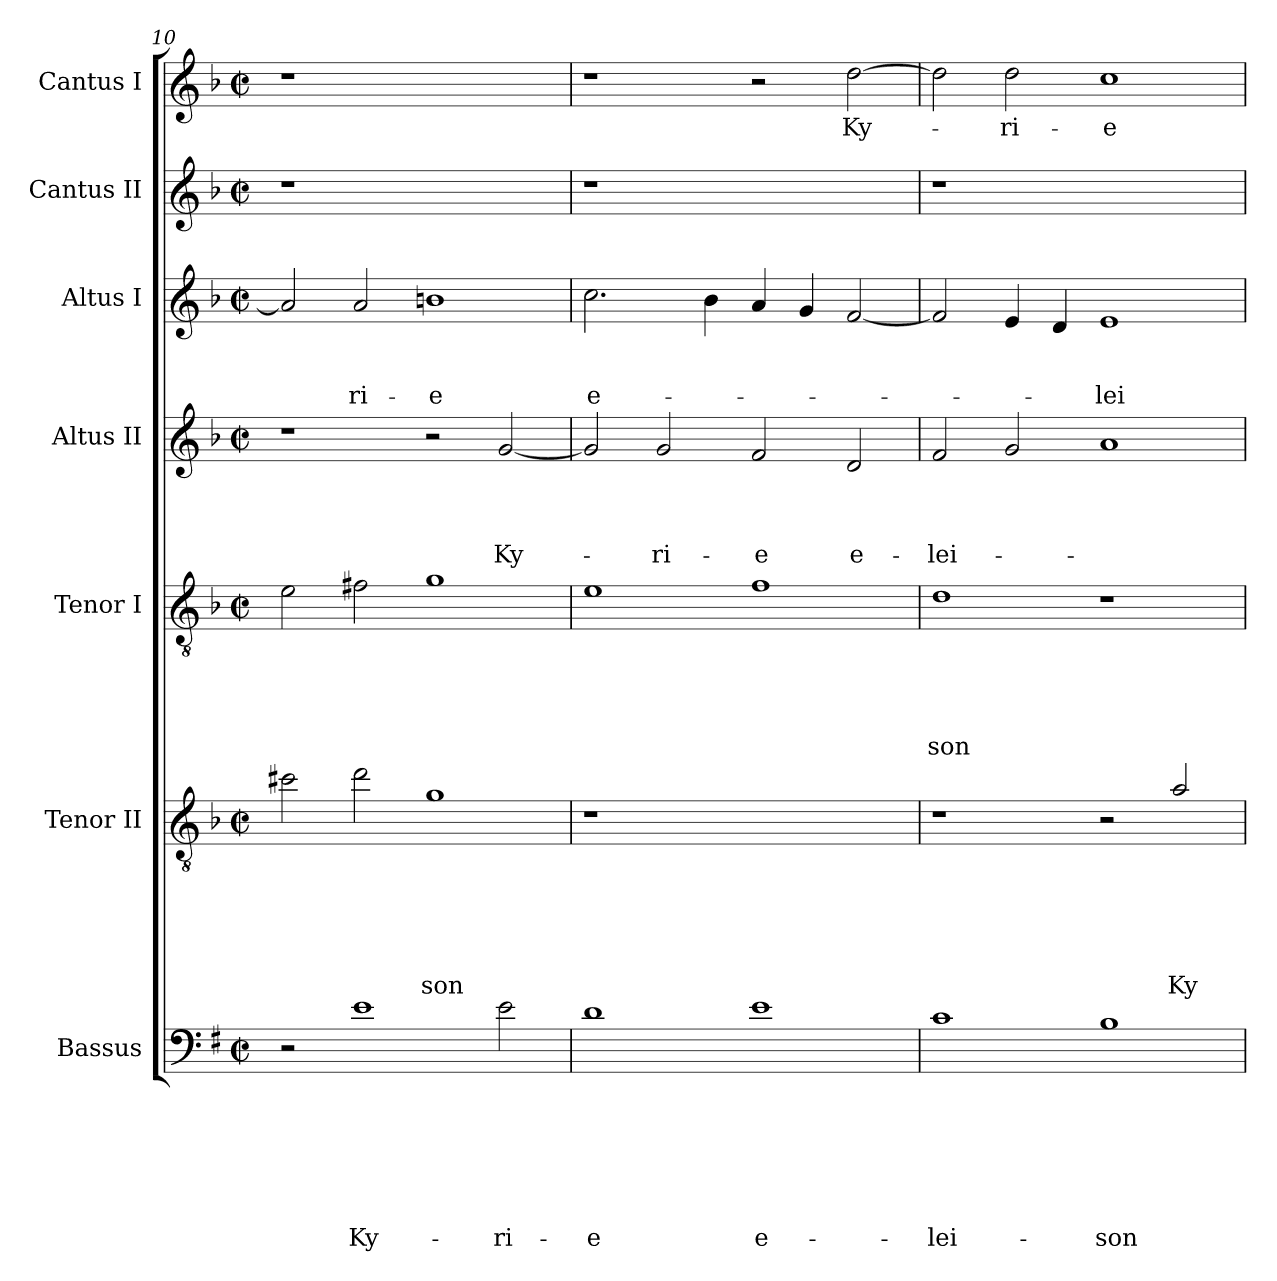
**kern	**text	**text	**text	**text	**text	**text	**text	**kern	**text	**text	**text	**text	**text	**text	**kern	**text	**text	**text	**text	**text	**kern	**text	**text	**text	**text	**kern	**text	**text	**text	**kern	**kern	**text
*part7	*part7	*part7	*part7	*part7	*part7	*part7	*part7	*part6	*part6	*part6	*part6	*part6	*part6	*part6	*part5	*part5	*part5	*part5	*part5	*part5	*part4	*part4	*part4	*part4	*part4	*part3	*part3	*part3	*part3	*part2	*part1	*part1
*staff7	*staff7	*staff7	*staff7	*staff7	*staff7	*staff7	*staff7	*staff6	*staff6	*staff6	*staff6	*staff6	*staff6	*staff6	*staff5	*staff5	*staff5	*staff5	*staff5	*staff5	*staff4	*staff4	*staff4	*staff4	*staff4	*staff3	*staff3	*staff3	*staff3	*staff2	*staff1	*staff1
*I"Bassus	*	*	*	*	*	*	*	*I"Tenor II	*	*	*	*	*	*	*I"Tenor I	*	*	*	*	*	*I"Altus II	*	*	*	*	*I"Altus I	*	*	*	*I"Cantus  II	*I"Cantus I	*
*I'B	*	*	*	*	*	*	*	*I'T2	*	*	*	*	*	*	*I'T1	*	*	*	*	*	*I'A2	*	*	*	*	*I'A1	*	*	*	*I'C2	*I'C1	*
*clefF4	*	*	*	*	*	*	*	*clefGv2	*	*	*	*	*	*	*clefGv2	*	*	*	*	*	*clefG2	*	*	*	*	*clefG2	*	*	*	*clefG2	*clefG2	*
*ITrd1c2	*	*	*	*	*	*	*	*ITrd8c14	*	*	*	*	*	*	*	*	*	*	*	*	*	*	*	*	*	*	*	*	*	*	*	*
*k[b-]	*	*	*	*	*	*	*	*k[b-]	*	*	*	*	*	*	*k[b-]	*	*	*	*	*	*k[b-]	*	*	*	*	*k[b-]	*	*	*	*k[b-]	*k[b-]	*
*d:	*	*	*	*	*	*	*	*d:	*	*	*	*	*	*	*d:	*	*	*	*	*	*d:	*	*	*	*	*d:	*	*	*	*d:	*d:	*
*M2/2	*	*	*	*	*	*	*	*M2/2	*	*	*	*	*	*	*M2/2	*	*	*	*	*	*M2/2	*	*	*	*	*M2/2	*	*	*	*M2/2	*M2/2	*
*met(c|)	*	*	*	*	*	*	*	*met(c|)	*	*	*	*	*	*	*met(c|)	*	*	*	*	*	*met(c|)	*	*	*	*	*met(c|)	*	*	*	*met(c|)	*met(c|)	*
=10	=10	=10	=10	=10	=10	=10	=10	=10	=10	=10	=10	=10	=10	=10	=10	=10	=10	=10	=10	=10	=10	=10	=10	=10	=10	=10	=10	=10	=10	=10	=10	=10
2r	.	.	.	.	.	.	.	2c#X\	.	.	.	.	.	.	2e\	.	.	.	.	.	1r	.	.	.	.	2a/]	.	.	.	1r	1r	.
!	!	!	!	!	!	!	!LO:LY:b	!	!	!	!	!	!	!	!	!	!	!	!	!	!	!	!	!	!	!	!	!	!LO:LY:b	!	!	!
1d	.	.	.	.	.	.	Ky-	2d\	.	.	.	.	.	.	2f#X\	.	.	.	.	.	.	.	.	.	.	2a/	.	.	-ri-	.	.	.
!	!	!	!	!	!	!	!	!	!	!	!	!	!	!LO:LY:b	!	!	!	!	!	!	!	!	!	!	!	!	!	!	!LO:LY:b	!	!	!
.	.	.	.	.	.	.	.	1G	.	.	.	.	.	-son	1g	.	.	.	.	.	2r	.	.	.	.	1bn	.	.	-e	1ryy	1ryy	.
!	!	!	!	!	!	!	!LO:LY:b	!	!	!	!	!	!	!	!	!	!	!	!	!	!	!	!	!	!LO:LY:b	!	!	!	!	!	!	!
2d\	.	.	.	.	.	.	-ri-	.	.	.	.	.	.	.	.	.	.	.	.	.	[2g/	.	.	.	Ky-	.	.	.	.	.	.	.
=11	=11	=11	=11	=11	=11	=11	=11	=11	=11	=11	=11	=11	=11	=11	=11	=11	=11	=11	=11	=11	=11	=11	=11	=11	=11	=11	=11	=11	=11	=11	=11	=11
!	!	!	!	!	!	!	!LO:LY:b	!	!	!	!	!	!	!	!	!	!	!	!	!	!	!	!	!	!	!	!	!	!LO:LY:b	!	!	!
1c	.	.	.	.	.	.	-e	1r	.	.	.	.	.	.	1e	.	.	.	.	.	2g/]	.	.	.	.	2.cc\	.	.	e-	1r	1r	.
!	!	!	!	!	!	!	!	!	!	!	!	!	!	!	!	!	!	!	!	!	!	!	!	!	!LO:LY:b	!	!	!	!	!	!	!
.	.	.	.	.	.	.	.	.	.	.	.	.	.	.	.	.	.	.	.	.	2g/	.	.	.	-ri-	.	.	.	.	.	.	.
.	.	.	.	.	.	.	.	.	.	.	.	.	.	.	.	.	.	.	.	.	.	.	.	.	.	4b-\	.	.	.	.	.	.
!	!	!	!	!	!	!	!LO:LY:b	!	!	!	!	!	!	!	!	!	!	!	!	!	!	!	!	!	!LO:LY:b	!	!	!	!	!	!	!
1d	.	.	.	.	.	.	e-	1ryy	.	.	.	.	.	.	1f	.	.	.	.	.	2f/	.	.	.	-e	4a/	.	.	.	1ryy	2r	.
.	.	.	.	.	.	.	.	.	.	.	.	.	.	.	.	.	.	.	.	.	.	.	.	.	.	4g/	.	.	.	.	.	.
!	!	!	!	!	!	!	!	!	!	!	!	!	!	!	!	!	!	!	!	!	!	!	!	!	!LO:LY:b	!	!	!	!	!	!	!LO:LY:b
.	.	.	.	.	.	.	.	.	.	.	.	.	.	.	.	.	.	.	.	.	2d/	.	.	.	e-	[2f/	.	.	.	.	[2dd\	Ky-
=12	=12	=12	=12	=12	=12	=12	=12	=12	=12	=12	=12	=12	=12	=12	=12	=12	=12	=12	=12	=12	=12	=12	=12	=12	=12	=12	=12	=12	=12	=12	=12	=12
!	!	!	!	!	!	!	!LO:LY:b	!	!	!	!	!	!	!	!	!	!	!	!	!LO:LY:b	!	!	!	!	!LO:LY:b	!	!	!	!	!	!	!
1B-	.	.	.	.	.	.	-lei-	1r	.	.	.	.	.	.	1d	.	.	.	.	-son	2f/	.	.	.	-lei-	2f/]	.	.	.	1r	2dd\]	.
!	!	!	!	!	!	!	!	!	!	!	!	!	!	!	!	!	!	!	!	!	!	!	!	!	!	!	!	!	!	!	!	!LO:LY:b
.	.	.	.	.	.	.	.	.	.	.	.	.	.	.	.	.	.	.	.	.	2g/	.	.	.	.	4e/	.	.	.	.	2dd\	-ri-
.	.	.	.	.	.	.	.	.	.	.	.	.	.	.	.	.	.	.	.	.	.	.	.	.	.	4d/	.	.	.	.	.	.
!	!	!	!	!	!	!	!LO:LY:b	!	!	!	!	!	!	!	!	!	!	!	!	!	!	!	!	!	!	!	!	!	!LO:LY:b	!	!	!LO:LY:b
1A	.	.	.	.	.	.	-son	2r	.	.	.	.	.	.	1r	.	.	.	.	.	1a	.	.	.	.	1e	.	.	-lei-	1ryy	1cc	-e
!	!	!	!	!	!	!	!	!	!	!	!	!	!	!LO:LY:b	!	!	!	!	!	!	!	!	!	!	!	!	!	!	!	!	!	!
.	.	.	.	.	.	.	.	2A/	.	.	.	.	.	Ky-	.	.	.	.	.	.	.	.	.	.	.	.	.	.	.	.	.	.
=	=	=	=	=	=	=	=	=	=	=	=	=	=	=	=	=	=	=	=	=	=	=	=	=	=	=	=	=	=	=	=	=
*-	*-	*-	*-	*-	*-	*-	*-	*-	*-	*-	*-	*-	*-	*-	*-	*-	*-	*-	*-	*-	*-	*-	*-	*-	*-	*-	*-	*-	*-	*-	*-	*-
